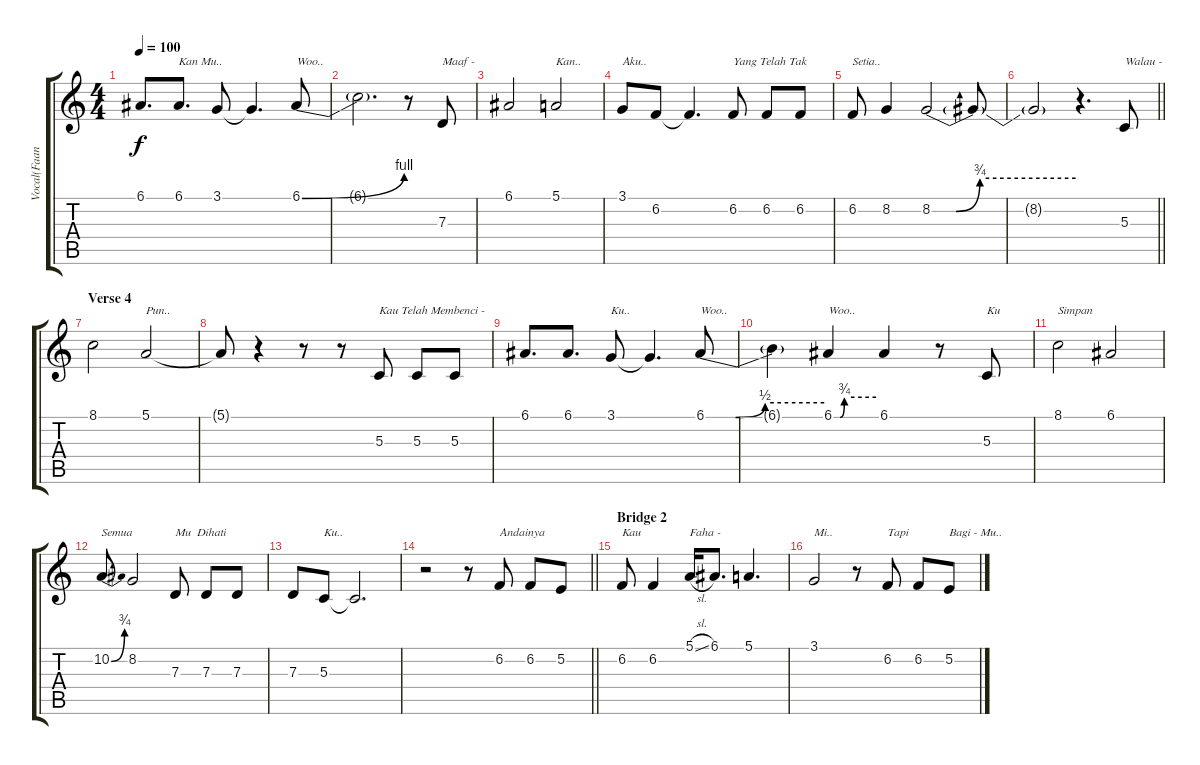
\track ("Vocal(Faank)" "Vocal(Faan") {instrument stringensemble1}
\staff {score tabs}
\tuning (E4 B3 G3 D3 A2 E2) {hide}
\ts (4 4)
\tempo 100
\clef g2
\ks c
6.1.8{d dy f} 6.1.8{d txt "Kan Mu.."} 3.1.8 3.1{t}.4{d} 6.1{be (bend 0 0 60 4)}.8{txt "Woo.."} |
6.1{t}.2{d} r.8 7.3.8{txt "Maaf -"} |
6.1.2 5.1.2{txt "Kan.."} |
3.1.8{txt "Aku.."} 6.2.8 6.2{t}.4{d} 6.2.8{txt "Yang Telah Tak"} 6.2.8 6.2.8 |
6.2.8{txt "Setia.."} 8.2.4 8.2{be (custom 0 0 10 0 20 3 60 3)}.2 8.2{t}.8 |
\barLineRight lightlight
8.2{t}.2 r.4{d} 5.3.8{txt "Walau -"} |
\section ("" "Verse 4")
8.1.2 5.1.2{txt "Pun.."} |
5.1{t}.8 r.4 r.8 r.8 5.3.8{txt "Kau Telah Membenci -"} 5.3.8 5.3.8 |
6.1.8{d} 6.1.8{d} 3.1.8{txt "Ku.."} 3.1{t}.4{d} 6.1{be (custom 0 0 15 0 30 2 60 2)}.8{txt "Woo.."} |
6.1{t}.4 6.1{be (custom 0 0 9 0 15 3 60 3)}.4{txt "Woo.."} 6.1.4 r.8 5.3.8{txt "Ku"} |
8.1.2{txt "Simpan"} 6.1.2 |
10.2{be (bend 0 0 60 3)}.8{txt "Semua"} 8.2.2 7.3.8{txt "Mu  Dihati"} 7.3.8 7.3.8 |
7.3.8 5.3.8{txt "Ku.."} 5.3{t}.2{d} |
\barLineRight lightlight
r.2 r.8 6.2.8{txt "Andainya "} 6.2.8 5.2.8 |
\section ("" "Bridge 2")
6.2.8{txt "Kau"} 6.2.4 5.1{sl}.16{txt "Faha -"} 6.1.8{d} 5.1.4{d} |
3.1.2{txt "Mi.."} r.8 6.2.8{txt "Tapi"} 6.2.8 5.2.8{txt "Bagi - Mu.."}
